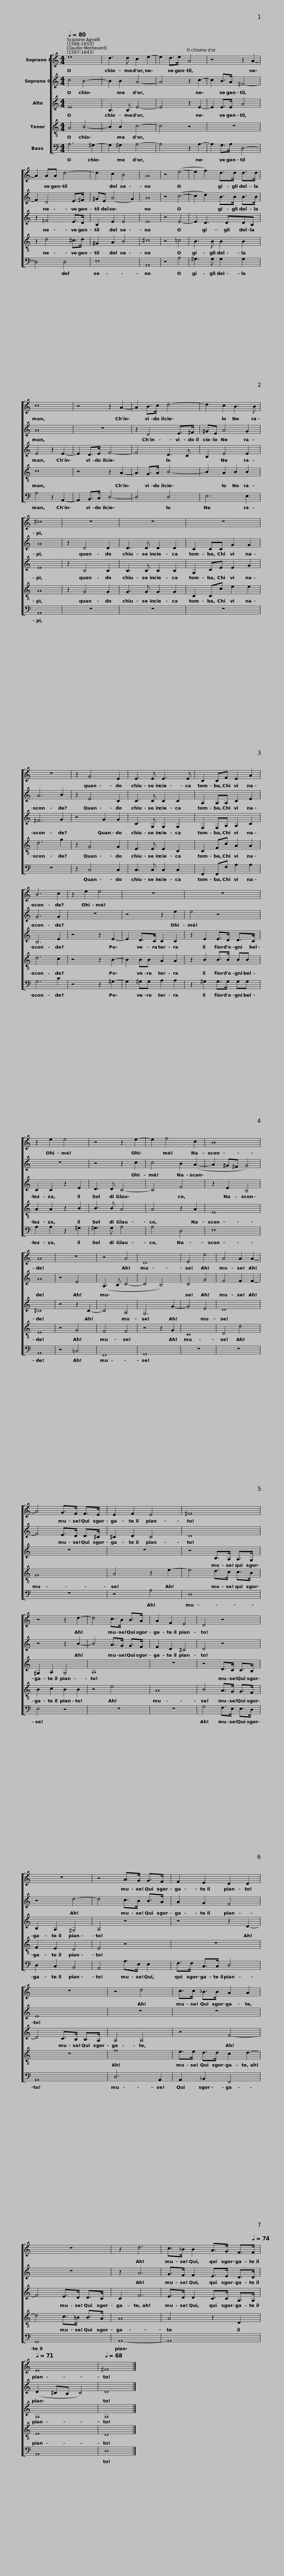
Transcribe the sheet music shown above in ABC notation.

X:1
%%score [ 1 2 3 4 5 ]
L:1/8
Q:1/4=80
M:4/4
I:linebreak $
K:C
V:1 treble
V:2 treble
V:3 treble
V:4 treble-8
V:5 bass
V:1
 e8 | d3 d c2 e2- | e2 d>e A4 | z4 z2 A2- | A2 AA d4- | %5
 d2 c2 B4 |$ A8 | z4 (e4- | e2 f2) d>d d>d | c8 | %10
 z4 z2 A2- | A2 B>c d4- |$ d2 c2 B3 B | ^c8 | z8 | %15
 z8 | z8 | z8 | z2 G4 E2 |$ E3 E E3 E | %20
 C2 CF E2 A2 | B6 c2 | z2 e2 e4 | z8 | z8 |$ %25
 z2 e2 e4 | z4 z2 e2- | e2 f4 c2 | B8 | A8 | %30
 z8 | z4 A4 | D8 |$ E4 e4 | A4 A2 A2- | %35
 A4 G>F F>E | E2 F2 E4 | ^F8 | z4 z2 d2- |$ d4 c>B B>A | %40
 A2 F2 E4 | D4 z4 | z8 | z4 A>G G>F |$ F2 E2 D2 D2 | %45
 z8 | z4 d4 | c>c _B>B A2 A2 |$ z8 | z2 d6 | %50
 c>_B[Q:1/4=79] B2[Q:1/4=77] A>[Q:1/4=76]G[Q:1/4=75] F>[Q:1/4=74]F |[Q:1/4=71] E8 |[Q:1/4=68] ^F8 |] %53
V:2
 c4 B4- | B2 B2 A4- | A4 z2 c2- | c2 B>A ^F4- | F2 D4 E>^F | %5
 ^GE (A4 G2) |$ A8 | z4 (c4- | c2 d2) B>B B>B | A8 | %10
 z8 | z2 D4 E>^F |$ ^GE A4 G2 | A8 | z2 D4 D2 | %15
 D3 D D2 D2 | C2 CC G2 G2 | A6 B2 | z2 E4 C2 |$ C3 C C2 C2 | %20
 A,2 A,A, C2 E2 | G6 G2 | z8 | z4 z2 e2 | e4 z4 |$ %25
 z8 | z4 z2 c2 | c4 B2 (A2- | A2 ^G^F G4) | A8 | %30
 z4 E4 | (A,3 B, C4- | C4 B,4) |$ C4 G4 | F4 F2 F2- | %35
 F4 E>D D>^C | ^C2 D2 C4 | D8 | z4 z2 B2- |$ B4 A>G G>F | %40
 F2 D2 ^C4 | D4 z4 | z4 d4- | d4 c>B B>A |$ A2 G2 F4 | %45
 E8 | z8 | z8 |$ z8 | z2 A6 | %50
 G>F F2 E>E D>D | (D2 ^CB, C4) | D8 |] %53
V:3
 E8 | B,3 B, E4- | E4 z2 E2- | E2 E>E A4 | z2 =F4 E>D | %5
 B,2 E2 E4 |$ E8 | z4 E4- | E2 D3 DDB, | E4 z2 E2- | %10
 E2 D>E F4- | F4 D3 C |$ B,2 E4 E2 | E8 | z2 B,4 B,2 | %15
 B,3 B, B,2 B,2 | G,2 CE E2 G2 | ^F6 G2 | z4 G2 G2 |$ C3 G, G,2 G,2 | %20
 F,2 F,A, A,2 C2 | B,6 E2 | z4 z2 E2- | E2 D>C C2 C2 | z2 E2 E>D D>C |$ %25
 C2 C2 z2 E2 | D3 D C4- | C4 F4 | z2 E2 B,4 | ^C8 | %30
 z4 z2 C2- | C4 A,4 | G,6 G2- |$ G4 E4 | D8 | %35
 z8 | z8 | z4 B,>A, A,>G, | ^G,2 A,2 G,4 |$ A,8 | %40
 z8 | z4 D>C C>B, | B,2 A,2 ^G,4 | A,4 z4 |$ z4 z2 D2- | %45
 D4 C>B, B,>A, | A,4 A,4 | z4 F4- |$ F4 E>D D>C | C2 F6 | %50
 E>D D2 C>C A,>A, | A,8 | A,8 |] %53
V:4
 A4 B4- | B2 B2 c4- | c4 z4 | z8 | z2 d4 ^c>d | %5
 ^G2 A2 B4 |$ ^c8 | z4 =c4 | B3 B B2 B2 | c8 | %10
 z4 z2 A2- | A2 G>A B4- |$ B2 A2 B2 B2 | A8 | z2 G4 G2 | %15
 G3 G G2 G2 | C2 Cc e2 e2 | d6 g2 | z2 G4 G2 |$ E3 E E2 C2 | %20
 C2 Fc A2 A2 | d6 c2 | z4 z2 B2- | B2 BB A2 A2 | z2 B2 B>B BB |$ %25
 A2 A2 z2 B2 | B3 B A4 | A4 z2 A2 | E8 | E8 | %30
 z4 G4 | F4 F4 | z4 z2 G2 |$ C8 | D4 d4 | %35
 G8 | A4 z2 e2- | e4 d>c c>B | B2 c2 B2 B2 |$ z4 e4 | %40
 A8 | B4 A>G G>F | F2 E2 D4 | E4 z4 |$ z8 | %45
 z8 | f8 | e>e d>d c2 d2- |$ d4 c>=B B>A | A8 | %50
 A4 z2 D2 | E8 | D8 |] %53
V:5
 A,6 ^G,2- | G,2 ^G,2 A,4- | A,4 z2 A,2- | A,2 G,>A, D,4- | D,4 D,4 | %5
 E,8 |$ A,,8 | z4 A,4 | ^G,3 G, G,2 G,2 | A,4 z2 A,,2- | %10
 A,,2 B,,>C, D,4- | D,4 D,4 |$ E,6 E,2 | A,,8 | z8 | %15
 z8 | z8 | z8 | z2 C,4 C,2 |$ C,3 C, C,2 C,2 | %20
 F,,2 F,,F, A,2 A,2 | G,6 C2 | z4 z2 ^G,2- | G,2 ^G,G, A,2 A,2 | z2 ^G,2 G,>G, G,G, |$ %25
 A,2 A,2 z2 ^G,2 | ^G,3 G, A,4 | A,4 D,4 | E,8 | A,,8 | %30
 z4 =C,4 | F,,8 | G,,8 |$ z8 | z8 | %35
 z8 | z4 A,4 | D,8 | E,4 z4 |$ z8 | %40
 z8 | G,4 F,>E, E,>D, | D,2 C,2 B,,4 | A,,4 A,>E, E,2 |$ F,>F, C,>C, D,4 | %45
 A,,8 | D,6 A,,2 | A,,2 _B,,2 F,,4 |$ G,,8 | A,,8- | %50
 A,,8 | A,,8 | D,8 |] %53
